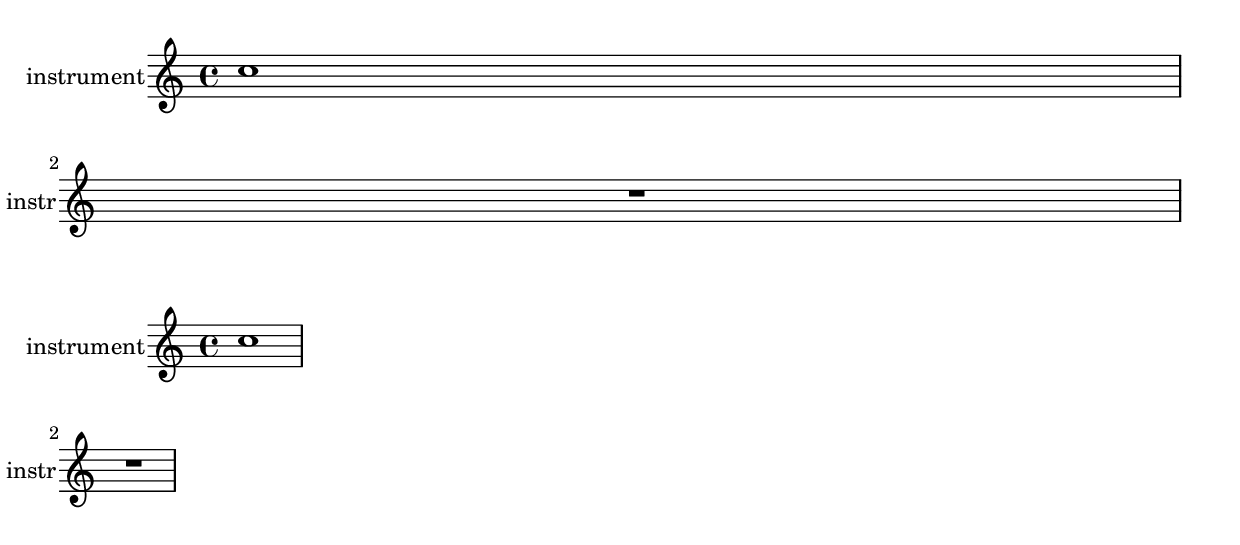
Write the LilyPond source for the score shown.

\version "2.1.23"
\header { texidoc = "This combines instrument names and multimeasure rests (there was an
interesting bug in 1.3.98). " }

\score{
	\context Staff <<
	      \set Staff.instrument = "instrument"
	      \set Staff.instr = "instr"
	      \notes{c''1 \break R1 }
	    >>
	 \paper {
	    \translator { \StaffContext
	    \consists Instrument_name_engraver

	    }
	  }
	\paper { raggedright = ##t }
	}


